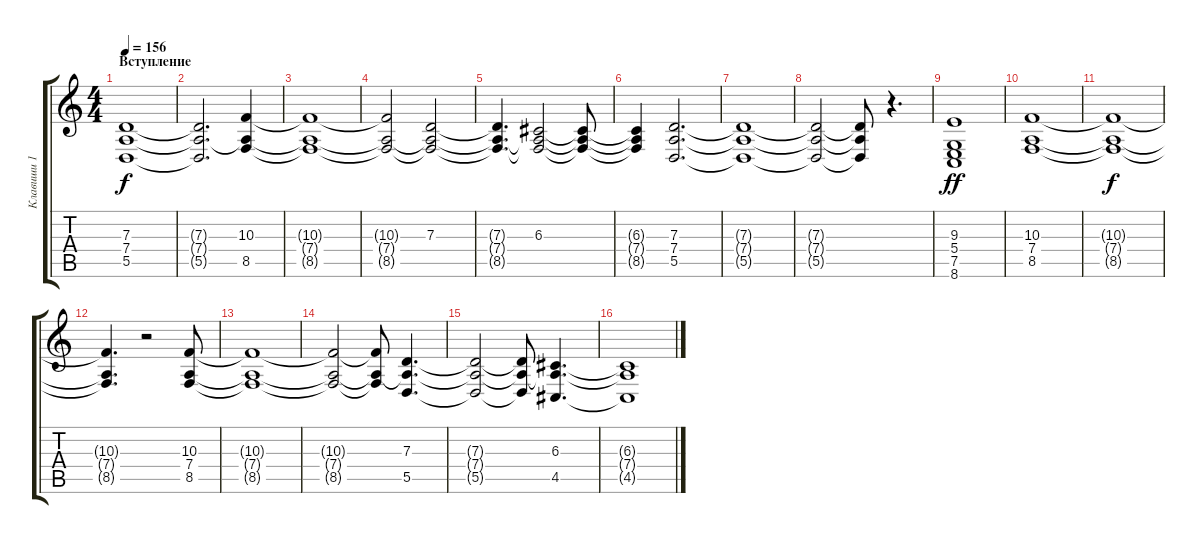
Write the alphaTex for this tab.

\track ("Клавиши 1" "Клавиши 1") {instrument choiraahs}
\staff {score tabs}
\tuning (E4 B3 G3 D3 A2 E2) {hide}
\ts (4 4)
\section ("" "Вступление")
\tempo 156
\clef g2
\ks c
(7.3 7.4 5.5).1{dy f instrument choiraahs} |
(7.3{t} 7.4{t} 5.5{t}).2{d} (10.3 7.4{t} 8.5).4 |
(10.3{t} 7.4{t} 8.5{t}).1 |
(10.3{t} 7.4{t} 8.5{t}).2 (7.3 7.4{t} 8.5{t}).2 |
(7.3{t} 7.4{t} 8.5{t}).4{d} (6.3 7.4{t} 8.5{t}).2 (6.3{t} 7.4{t} 8.5{t}).8 |
(6.3{t} 7.4{t} 8.5{t}).4 (7.3 7.4 5.5).2{d} |
(7.3{t} 7.4{t} 5.5{t}).1 |
(7.3{t} 7.4{t} 5.5{t}).2 (7.3{t} 7.4{t} 5.5{t}).8 r.4{d} |
(9.3 5.4 7.5 8.6).1{dy ff} |
(10.3 7.4 8.5).1 |
(10.3{t} 7.4{t} 8.5{t}).1{dy f} |
(10.3{t} 7.4{t} 8.5{t}).4{d} r.2 (10.3 7.4 8.5).8 |
(10.3{t} 7.4{t} 8.5{t}).1 |
(10.3{t} 7.4{t} 8.5{t}).2 (10.3{t} 7.4{t} 8.5{t}).8 (7.3 7.4{t} 5.5).4{d} |
(7.3{t} 7.4{t} 5.5{t}).2 (7.3{t} 7.4{t} 5.5{t}).8 (6.3 7.4{t} 4.5).4{d} |
(6.3{t} 7.4{t} 4.5{t}).1
